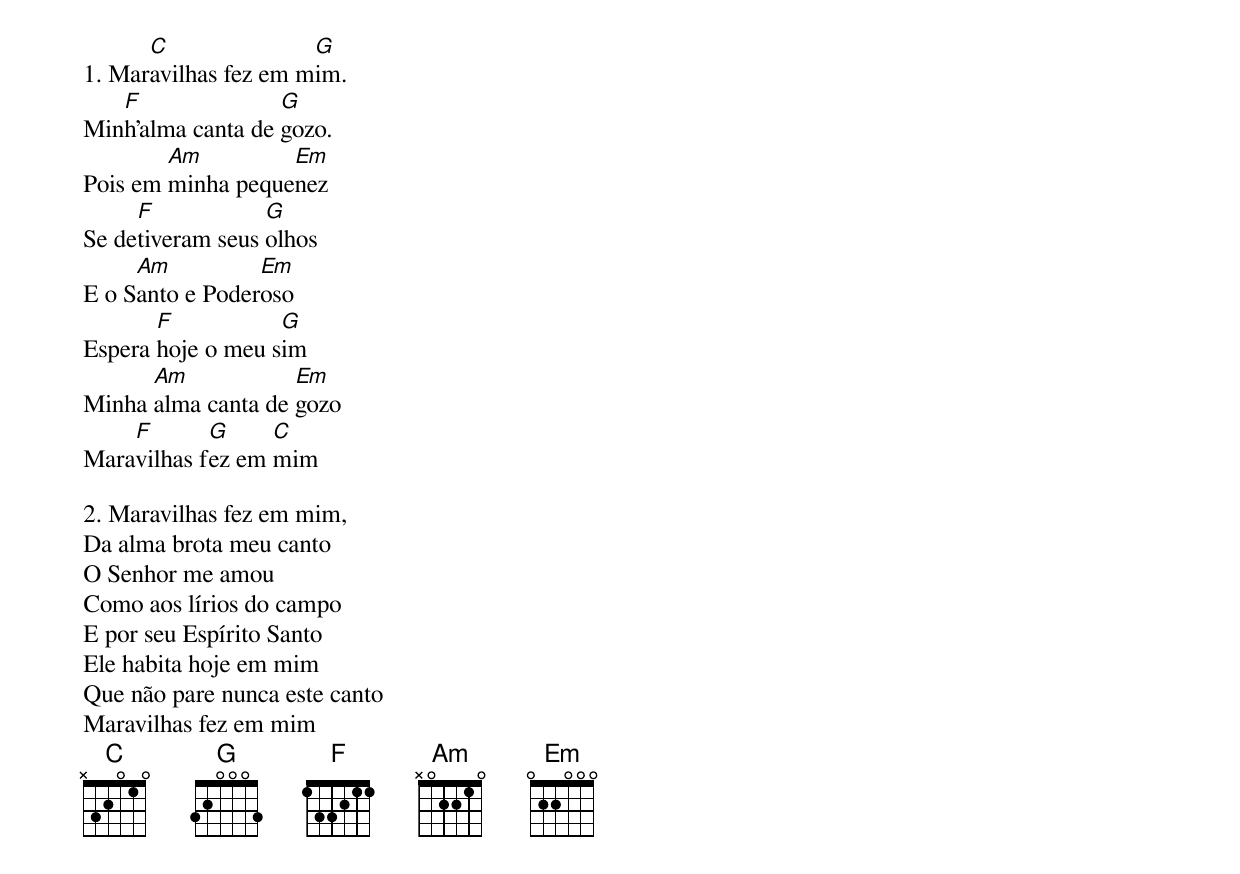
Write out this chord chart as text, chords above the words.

      C               G
1. Maravilhas fez em mim.
   F               G
Minh'alma canta de gozo.
        Am         Em
Pois em minha pequenez
     F            G
Se detiveram seus olhos
     Am          Em
E o Santo e Poderoso
       F           G
Espera hoje o meu sim
      Am            Em
Minha alma canta de gozo
    F       G     C
Maravilhas fez em mim

2. Maravilhas fez em mim,
Da alma brota meu canto
O Senhor me amou
Como aos lírios do campo
E por seu Espírito Santo
Ele habita hoje em mim
Que não pare nunca este canto
Maravilhas fez em mim
